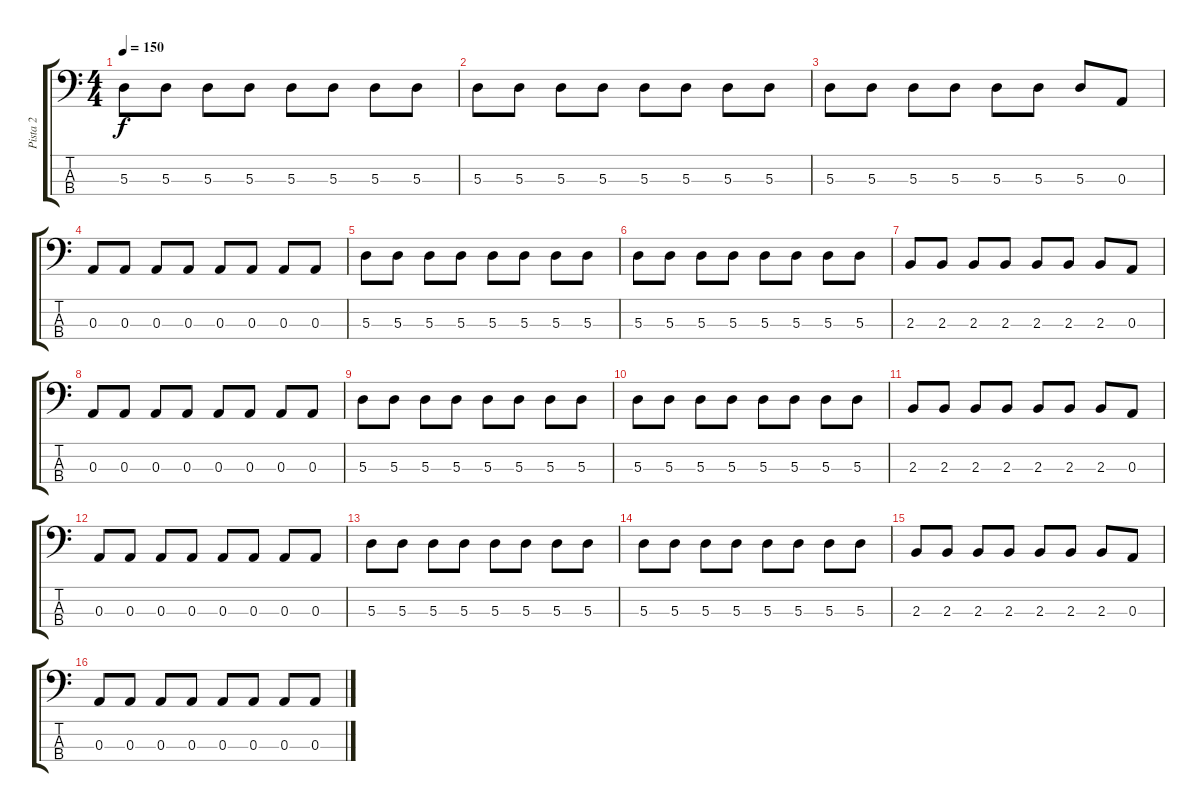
\track ("Pista 2" "Pista 2") {instrument electricbasspick}
\staff {score tabs}
\tuning (G2 D2 A1 E1) {hide}
\ts (4 4)
\tempo 150
\clef f4
\ks c
5.3.8{dy f} 5.3.8 5.3.8 5.3.8 5.3.8 5.3.8 5.3.8 5.3.8 |
5.3.8 5.3.8 5.3.8 5.3.8 5.3.8 5.3.8 5.3.8 5.3.8 |
5.3.8 5.3.8 5.3.8 5.3.8 5.3.8 5.3.8 5.3.8 0.3.8 |
0.3.8 0.3.8 0.3.8 0.3.8 0.3.8 0.3.8 0.3.8 0.3.8 |
5.3.8 5.3.8 5.3.8 5.3.8 5.3.8 5.3.8 5.3.8 5.3.8 |
5.3.8 5.3.8 5.3.8 5.3.8 5.3.8 5.3.8 5.3.8 5.3.8 |
2.3.8 2.3.8 2.3.8 2.3.8 2.3.8 2.3.8 2.3.8 0.3.8 |
0.3.8 0.3.8 0.3.8 0.3.8 0.3.8 0.3.8 0.3.8 0.3.8 |
5.3.8 5.3.8 5.3.8 5.3.8 5.3.8 5.3.8 5.3.8 5.3.8 |
5.3.8 5.3.8 5.3.8 5.3.8 5.3.8 5.3.8 5.3.8 5.3.8 |
2.3.8 2.3.8 2.3.8 2.3.8 2.3.8 2.3.8 2.3.8 0.3.8 |
0.3.8 0.3.8 0.3.8 0.3.8 0.3.8 0.3.8 0.3.8 0.3.8 |
5.3.8 5.3.8 5.3.8 5.3.8 5.3.8 5.3.8 5.3.8 5.3.8 |
5.3.8 5.3.8 5.3.8 5.3.8 5.3.8 5.3.8 5.3.8 5.3.8 |
2.3.8 2.3.8 2.3.8 2.3.8 2.3.8 2.3.8 2.3.8 0.3.8 |
0.3.8 0.3.8 0.3.8 0.3.8 0.3.8 0.3.8 0.3.8 0.3.8
